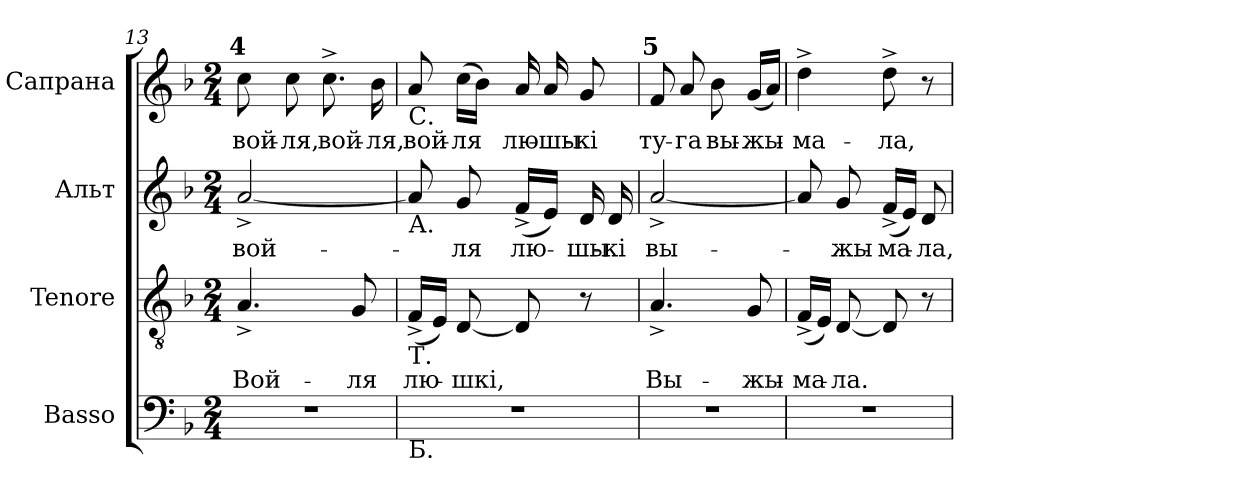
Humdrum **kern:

**kern	**kern	**text	**kern	**text	**kern	**text
*part4	*part3	*part3	*part2	*part2	*part1	*part1
*staff4	*staff3	*staff3	*staff2	*staff2	*staff1	*staff1
*I"Basso	*I"Tenore	*	*I"Альт	*	*I"Сапрана	*
*I'B.	*I'T.	*	*	*	*	*
*clefF4	*clefGv2	*	*clefG2	*	*clefG2	*
*	*ITrd7c12	*	*	*	*	*
*k[b-]	*k[b-]	*	*k[b-]	*	*k[b-]	*
*d:	*d:	*	*d:	*	*d:	*
*M2/4	*M2/4	*	*M2/4	*	*M2/4	*
=13	=13	=13	=13	=13	=13	=13
!LO:N:vis=1	!	!	!	!	!	!
!	!	!LO:LY:b:color=#000000	!	!	!	!
!	!	!	!	!LO:LY:b:color=#000000	!	!
!	!	!	!	!	!LO:TX:a:B:cj:t=4	!
!	!	!	!	!	!	!LO:LY:b:color=#000000
2r	4.AA^i/	Вой-	[<2a^i/	вой-	8cci\	вой-
!	!	!	!	!	!	!LO:LY:b:color=#000000
.	.	.	.	.	8cci\	-ля,
!	!	!	!	!	!	!LO:LY:b:color=#000000
.	.	.	.	.	8.cc^i\	вой-
!	!	!LO:LY:b:color=#000000	!	!	!	!
.	8GGi/	-ля	.	.	.	.
!	!	!	!	!	!	!LO:LY:b:color=#000000
.	.	.	.	.	16b-i\	-ля,
!!LO:LB:g=z
=14	=14	=14	=14	=14	=14	=14
!LO:N:vis=1	!	!	!	!	!	!
!	!	!LO:LY:b:color=#000000	!	!	!	!
!	!	!	!	!	!LO:TX:b:t=С.	!
!	!	!	!LO:TX:b:t=А.	!	!	!
!	!LO:TX:b:t=Т.	!	!	!	!	!
!LO:TX:b:t=Б.	!	!	!	!	!	!
!	!	!	!	!	!	!LO:LY:b:color=#000000
2r	(16FF^i/LL	лю-	8ai/]	.	8ai/	вой-
.	16EEi/JJ)	.	.	.	.	.
!	!	!LO:LY:b:color=#000000	!	!	!	!
!	!	!	!	!LO:LY:b:color=#000000	!	!
!	!	!	!	!	!	!LO:LY:b:color=#000000
.	[<8DDi/	-шкі,	8gi/	-ля	(16cci\LL	-ля
.	.	.	.	.	16b-i\JJ)	.
!	!	!	!	!LO:LY:b:color=#000000	!	!
!	!	!	!	!	!	!LO:LY:b:color=#000000
.	8DDi/]	.	(16f^i/LL	лю-	16ai/	лю-
!	!	!	!	!	!	!LO:LY:b:color=#000000
.	.	.	16ei/JJ)	.	16ai/	-шы-
!	!	!	!	!LO:LY:b:color=#000000	!	!
!	!	!	!	!	!	!LO:LY:b:color=#000000
.	8r	.	16di/	-шы-	8gi/	-кі
!	!	!	!	!LO:LY:b:color=#000000	!	!
.	.	.	16di/	-кі	.	.
=15	=15	=15	=15	=15	=15	=15
!LO:N:vis=1	!	!	!	!	!	!
!	!	!LO:LY:b:color=#000000	!	!	!	!
!	!	!	!	!LO:LY:b:color=#000000	!	!
!	!	!	!	!	!LO:TX:a:B:cj:t=5	!
!	!	!	!	!	!	!LO:LY:b:color=#000000
2r	4.AA^i/	Вы-	[<2a^i/	вы-	8fi/	ту-
!	!	!	!	!	!	!LO:LY:b:color=#000000
.	.	.	.	.	8ai/	-га
!	!	!	!	!	!	!LO:LY:b:color=#000000
.	.	.	.	.	8b-i\	вы-
!	!	!LO:LY:b:color=#000000	!	!	!	!
!	!	!	!	!	!	!LO:LY:b:color=#000000
.	8GGi/	-жы-	.	.	(16gi/LL	-жы-
.	.	.	.	.	16ai/JJ)	.
=16	=16	=16	=16	=16	=16	=16
!LO:N:vis=1	!	!	!	!	!	!
!	!	!LO:LY:b:color=#000000	!	!	!	!
!	!	!	!	!	!	!LO:LY:b:color=#000000
2r	(16FF^i/LL	-ма-	8ai/]	.	4dd^i\	-ма-
.	16EEi/JJ)	.	.	.	.	.
!	!	!LO:LY:b:color=#000000	!	!	!	!
!	!	!	!	!LO:LY:b:color=#000000	!	!
.	[<8DDi/	-ла.	8gi/	-жы-	.	.
!	!	!	!	!LO:LY:b:color=#000000	!	!
!	!	!	!	!	!	!LO:LY:b:color=#000000
.	8DDi/]	.	(16f^i/LL	-ма-	8dd^i\	-ла,
.	.	.	16ei/JJ)	.	.	.
!	!	!	!	!LO:LY:b:color=#000000	!	!
.	8r	.	8di/	-ла,	8r	.
=	=	=	=	=	=	=
*-	*-	*-	*-	*-	*-	*-
